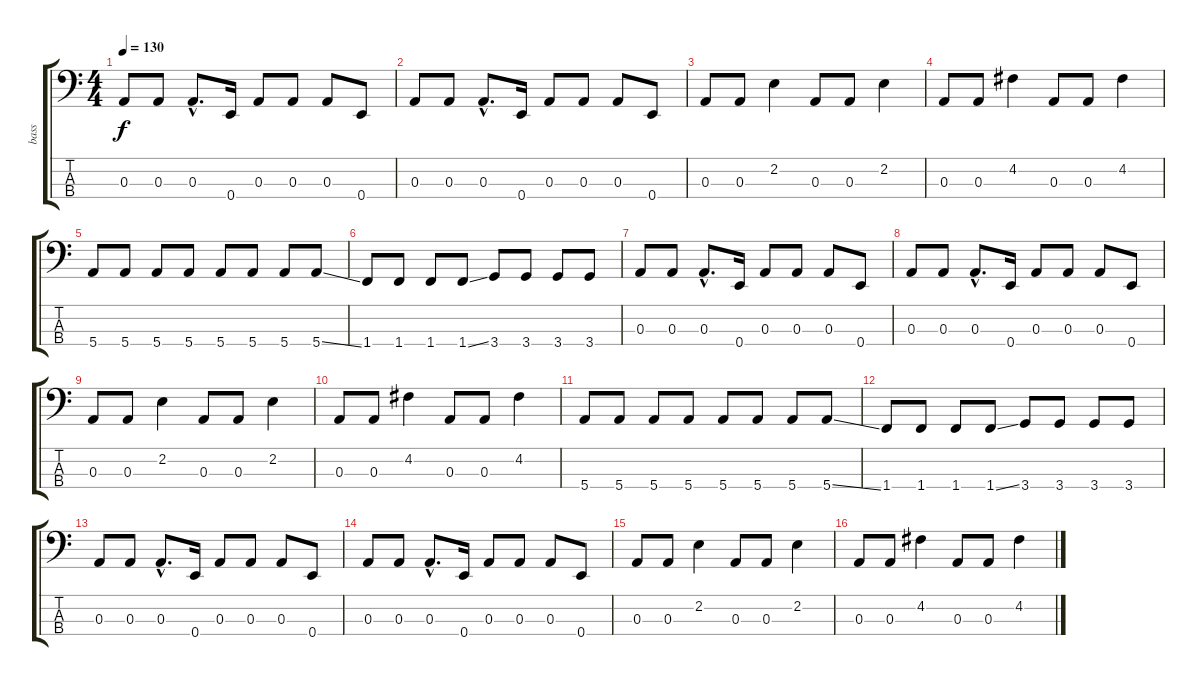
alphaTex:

\track ("bass" "bass") {instrument slapbass2}
\staff {score tabs}
\tuning (G2 D2 A1 E1) {hide}
\ts (4 4)
\tempo 130
\clef f4
\ks c
0.3.8{dy f} 0.3.8 0.3{hac}.8{d} 0.4.16 0.3.8 0.3.8 0.3.8 0.4.8 |
0.3.8 0.3.8 0.3{hac}.8{d} 0.4.16 0.3.8 0.3.8 0.3.8 0.4.8 |
0.3.8 0.3.8 2.2.4 0.3.8 0.3.8 2.2.4 |
0.3.8 0.3.8 4.2.4 0.3.8 0.3.8 4.2.4 |
5.4.8 5.4.8 5.4.8 5.4.8 5.4.8 5.4.8 5.4.8 5.4{ss}.8 |
1.4.8 1.4.8 1.4.8 1.4{ss}.8 3.4.8 3.4.8 3.4.8 3.4.8 |
0.3.8 0.3.8 0.3{hac}.8{d} 0.4.16 0.3.8 0.3.8 0.3.8 0.4.8 |
0.3.8 0.3.8 0.3{hac}.8{d} 0.4.16 0.3.8 0.3.8 0.3.8 0.4.8 |
0.3.8 0.3.8 2.2.4 0.3.8 0.3.8 2.2.4 |
0.3.8 0.3.8 4.2.4 0.3.8 0.3.8 4.2.4 |
5.4.8 5.4.8 5.4.8 5.4.8 5.4.8 5.4.8 5.4.8 5.4{ss}.8 |
1.4.8 1.4.8 1.4.8 1.4{ss}.8 3.4.8 3.4.8 3.4.8 3.4.8 |
0.3.8 0.3.8 0.3{hac}.8{d} 0.4.16 0.3.8 0.3.8 0.3.8 0.4.8 |
0.3.8 0.3.8 0.3{hac}.8{d} 0.4.16 0.3.8 0.3.8 0.3.8 0.4.8 |
0.3.8 0.3.8 2.2.4 0.3.8 0.3.8 2.2.4 |
0.3.8 0.3.8 4.2.4 0.3.8 0.3.8 4.2.4
